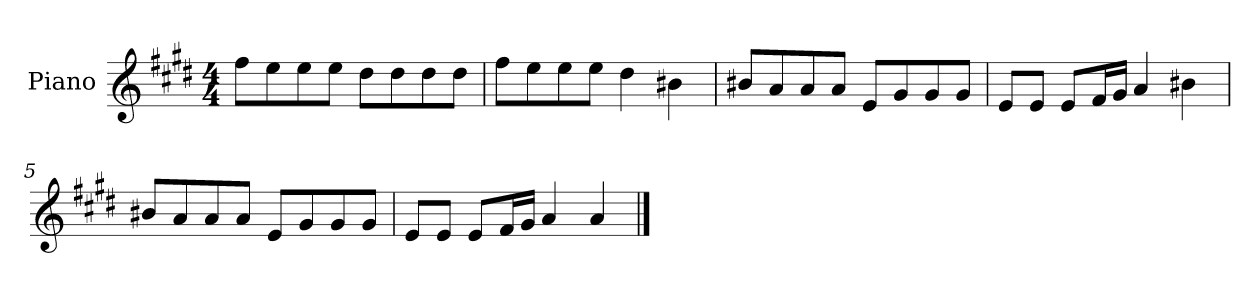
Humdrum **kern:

**kern
*part1
*staff1
*I"Piano
*I'P-no
*clefG2
*k[f#c#g#d#]
*M4/4
*MM90
=1
8ff#\L
8ee\
8ee\
8ee\J
8dd#\L
8dd#\
8dd#\
8dd#\J
=2
8ff#\L
8ee\
8ee\
8ee\J
4dd#\
4b#X\
=3
8b#X/L
8a/
8a/
8a/J
8e/L
8g#/
8g#/
8g#/J
=4
8e/L
8e/J
8e/L
16f#/L
16g#/JJ
4a/
4b#X\
!!LO:LB:g=z
=5
8b#X/L
8a/
8a/
8a/J
8e/L
8g#/
8g#/
8g#/J
=6
8e/L
8e/J
8e/L
16f#/L
16g#/JJ
4a/
4a/
==
*-
